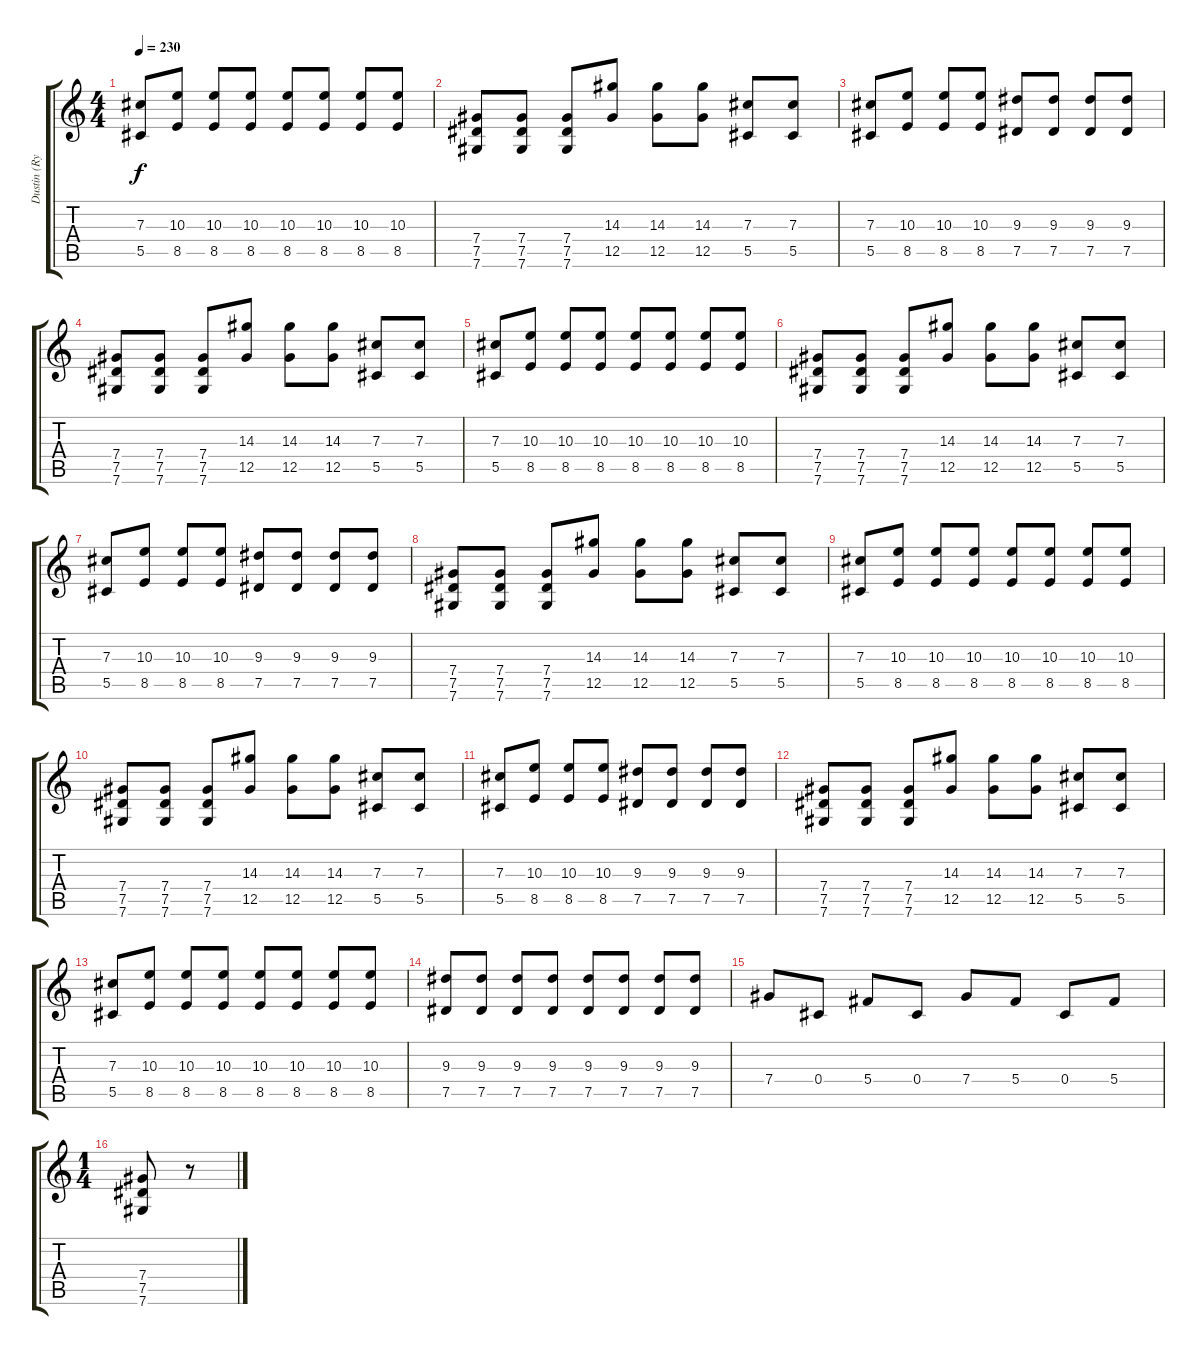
\track ("Dustin (Rythm)" "Dustin (Ry") {instrument overdrivenguitar}
\staff {score tabs}
\tuning (Eb4 Bb3 Gb3 Db3 Ab2 Db2) {hide}
\ts (4 4)
\tempo 230
\clef g2
\ks c
(7.3 5.5).8{dy f} (10.3 8.5).8 (10.3 8.5).8 (10.3 8.5).8 (10.3 8.5).8 (10.3 8.5).8 (10.3 8.5).8 (10.3 8.5).8 |
(7.4 7.5 7.6).8 (7.4 7.5 7.6).8 (7.4 7.5 7.6).8 (14.3 12.5).8 (14.3 12.5).8 (14.3 12.5).8 (7.3 5.5).8 (7.3 5.5).8 |
(7.3 5.5).8 (10.3 8.5).8 (10.3 8.5).8 (10.3 8.5).8 (9.3 7.5).8 (9.3 7.5).8 (9.3 7.5).8 (9.3 7.5).8 |
(7.4 7.5 7.6).8 (7.4 7.5 7.6).8 (7.4 7.5 7.6).8 (14.3 12.5).8 (14.3 12.5).8 (14.3 12.5).8 (7.3 5.5).8 (7.3 5.5).8 |
(7.3 5.5).8 (10.3 8.5).8 (10.3 8.5).8 (10.3 8.5).8 (10.3 8.5).8 (10.3 8.5).8 (10.3 8.5).8 (10.3 8.5).8 |
(7.4 7.5 7.6).8 (7.4 7.5 7.6).8 (7.4 7.5 7.6).8 (14.3 12.5).8 (14.3 12.5).8 (14.3 12.5).8 (7.3 5.5).8 (7.3 5.5).8 |
(7.3 5.5).8 (10.3 8.5).8 (10.3 8.5).8 (10.3 8.5).8 (9.3 7.5).8 (9.3 7.5).8 (9.3 7.5).8 (9.3 7.5).8 |
(7.4 7.5 7.6).8 (7.4 7.5 7.6).8 (7.4 7.5 7.6).8 (14.3 12.5).8 (14.3 12.5).8 (14.3 12.5).8 (7.3 5.5).8 (7.3 5.5).8 |
(7.3 5.5).8 (10.3 8.5).8 (10.3 8.5).8 (10.3 8.5).8 (10.3 8.5).8 (10.3 8.5).8 (10.3 8.5).8 (10.3 8.5).8 |
(7.4 7.5 7.6).8 (7.4 7.5 7.6).8 (7.4 7.5 7.6).8 (14.3 12.5).8 (14.3 12.5).8 (14.3 12.5).8 (7.3 5.5).8 (7.3 5.5).8 |
(7.3 5.5).8 (10.3 8.5).8 (10.3 8.5).8 (10.3 8.5).8 (9.3 7.5).8 (9.3 7.5).8 (9.3 7.5).8 (9.3 7.5).8 |
(7.4 7.5 7.6).8 (7.4 7.5 7.6).8 (7.4 7.5 7.6).8 (14.3 12.5).8 (14.3 12.5).8 (14.3 12.5).8 (7.3 5.5).8 (7.3 5.5).8 |
(7.3 5.5).8 (10.3 8.5).8 (10.3 8.5).8 (10.3 8.5).8 (10.3 8.5).8 (10.3 8.5).8 (10.3 8.5).8 (10.3 8.5).8 |
(9.3 7.5).8 (9.3 7.5).8 (9.3 7.5).8 (9.3 7.5).8 (9.3 7.5).8 (9.3 7.5).8 (9.3 7.5).8 (9.3 7.5).8 |
7.4.8 0.4.8 5.4.8 0.4.8 7.4.8 5.4.8 0.4.8 5.4.8 |
\ts (1 4)
(7.4 7.5 7.6).8 r.8
